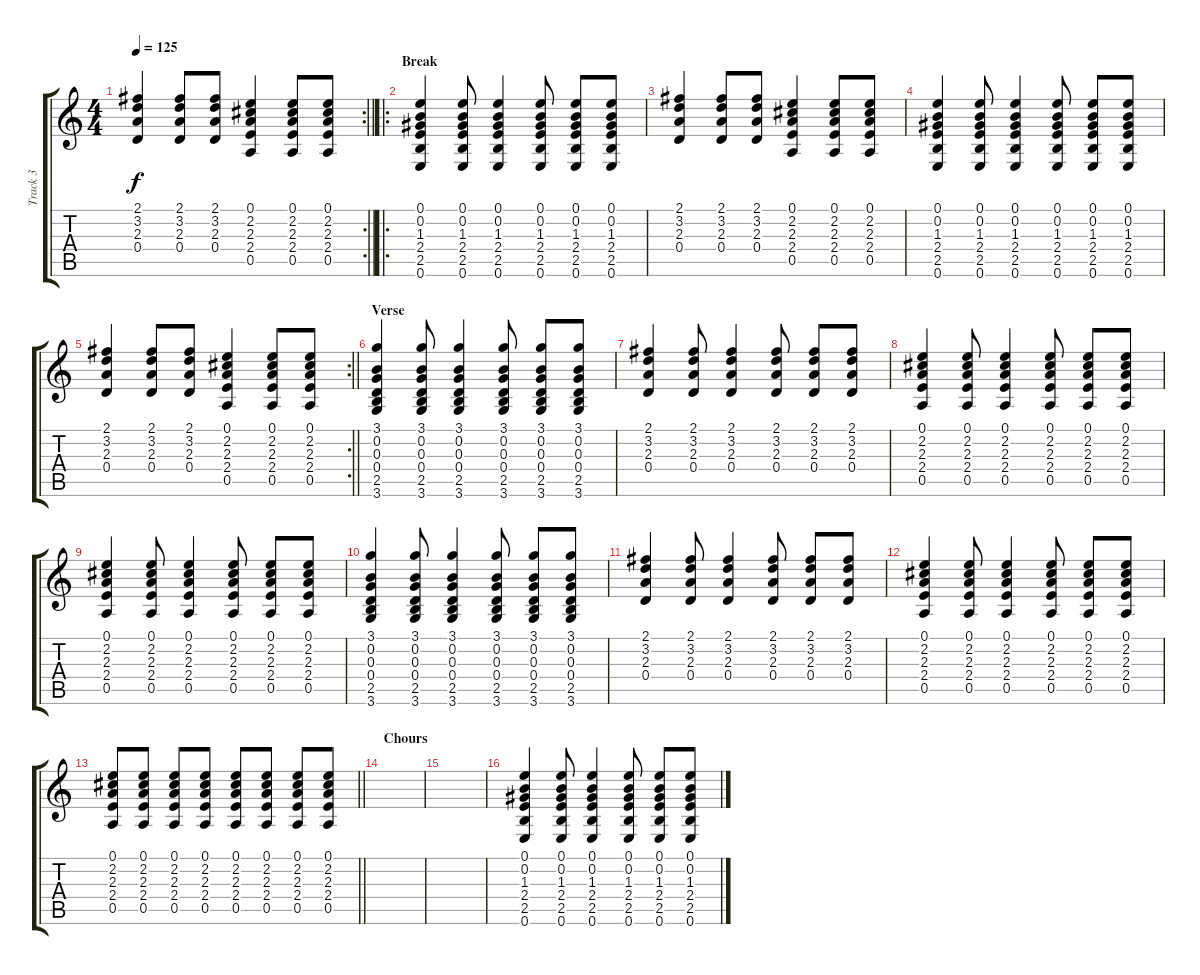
\track ("Track 3" "Track 3") {instrument acousticguitarsteel}
\staff {score tabs}
\tuning (E4 B3 G3 D3 A2 E2) {hide}
\rc 2
\ts (4 4)
\tempo 125
\clef g2
\barLineRight lightlight
\ks c
(2.1 3.2 2.3 0.4).4{dy f} (2.1 3.2 2.3 0.4).8 (2.1 3.2 2.3 0.4).8 (0.1 2.2 2.3 2.4 0.5).4 (0.1 2.2 2.3 2.4 0.5).8 (0.1 2.2 2.3 2.4 0.5).8 |
\ro
\section ("" "Break")
(0.1 0.2 1.3 2.4 2.5 0.6).4 (0.1 0.2 1.3 2.4 2.5 0.6).8 (0.1 0.2 1.3 2.4 2.5 0.6).4 (0.1 0.2 1.3 2.4 2.5 0.6).8 (0.1 0.2 1.3 2.4 2.5 0.6).8 (0.1 0.2 1.3 2.4 2.5 0.6).8 |
(2.1 3.2 2.3 0.4).4 (2.1 3.2 2.3 0.4).8 (2.1 3.2 2.3 0.4).8 (0.1 2.2 2.3 2.4 0.5).4 (0.1 2.2 2.3 2.4 0.5).8 (0.1 2.2 2.3 2.4 0.5).8 |
(0.1 0.2 1.3 2.4 2.5 0.6).4 (0.1 0.2 1.3 2.4 2.5 0.6).8 (0.1 0.2 1.3 2.4 2.5 0.6).4 (0.1 0.2 1.3 2.4 2.5 0.6).8 (0.1 0.2 1.3 2.4 2.5 0.6).8 (0.1 0.2 1.3 2.4 2.5 0.6).8 |
\rc 2
\barLineRight lightlight
(2.1 3.2 2.3 0.4).4 (2.1 3.2 2.3 0.4).8 (2.1 3.2 2.3 0.4).8 (0.1 2.2 2.3 2.4 0.5).4 (0.1 2.2 2.3 2.4 0.5).8 (0.1 2.2 2.3 2.4 0.5).8 |
\section ("" "Verse")
(3.1 0.2 0.3 0.4 2.5 3.6).4{instrument electricguitarclean} (3.1 0.2 0.3 0.4 2.5 3.6).8 (3.1 0.2 0.3 0.4 2.5 3.6).4 (3.1 0.2 0.3 0.4 2.5 3.6).8 (3.1 0.2 0.3 0.4 2.5 3.6).8 (3.1 0.2 0.3 0.4 2.5 3.6).8 |
(2.1 3.2 2.3 0.4).4 (2.1 3.2 2.3 0.4).8 (2.1 3.2 2.3 0.4).4 (2.1 3.2 2.3 0.4).8 (2.1 3.2 2.3 0.4).8 (2.1 3.2 2.3 0.4).8 |
(0.1 2.2 2.3 2.4 0.5).4 (0.1 2.2 2.3 2.4 0.5).8 (0.1 2.2 2.3 2.4 0.5).4 (0.1 2.2 2.3 2.4 0.5).8 (0.1 2.2 2.3 2.4 0.5).8 (0.1 2.2 2.3 2.4 0.5).8 |
(0.1 2.2 2.3 2.4 0.5).4 (0.1 2.2 2.3 2.4 0.5).8 (0.1 2.2 2.3 2.4 0.5).4 (0.1 2.2 2.3 2.4 0.5).8 (0.1 2.2 2.3 2.4 0.5).8 (0.1 2.2 2.3 2.4 0.5).8 |
(3.1 0.2 0.3 0.4 2.5 3.6).4 (3.1 0.2 0.3 0.4 2.5 3.6).8 (3.1 0.2 0.3 0.4 2.5 3.6).4 (3.1 0.2 0.3 0.4 2.5 3.6).8 (3.1 0.2 0.3 0.4 2.5 3.6).8 (3.1 0.2 0.3 0.4 2.5 3.6).8 |
(2.1 3.2 2.3 0.4).4 (2.1 3.2 2.3 0.4).8 (2.1 3.2 2.3 0.4).4 (2.1 3.2 2.3 0.4).8 (2.1 3.2 2.3 0.4).8 (2.1 3.2 2.3 0.4).8 |
(0.1 2.2 2.3 2.4 0.5).4 (0.1 2.2 2.3 2.4 0.5).8 (0.1 2.2 2.3 2.4 0.5).4 (0.1 2.2 2.3 2.4 0.5).8 (0.1 2.2 2.3 2.4 0.5).8 (0.1 2.2 2.3 2.4 0.5).8 |
\barLineRight lightlight
(0.1 2.2 2.3 2.4 0.5).8 (0.1 2.2 2.3 2.4 0.5).8 (0.1 2.2 2.3 2.4 0.5).8 (0.1 2.2 2.3 2.4 0.5).8 (0.1 2.2 2.3 2.4 0.5).8 (0.1 2.2 2.3 2.4 0.5).8 (0.1 2.2 2.3 2.4 0.5).8 (0.1 2.2 2.3 2.4 0.5).8 |
\section ("" "Chours")
|
|
(0.1 0.2 1.3 2.4 2.5 0.6).4 (0.1 0.2 1.3 2.4 2.5 0.6).8 (0.1 0.2 1.3 2.4 2.5 0.6).4 (0.1 0.2 1.3 2.4 2.5 0.6).8 (0.1 0.2 1.3 2.4 2.5 0.6).8 (0.1 0.2 1.3 2.4 2.5 0.6).8
